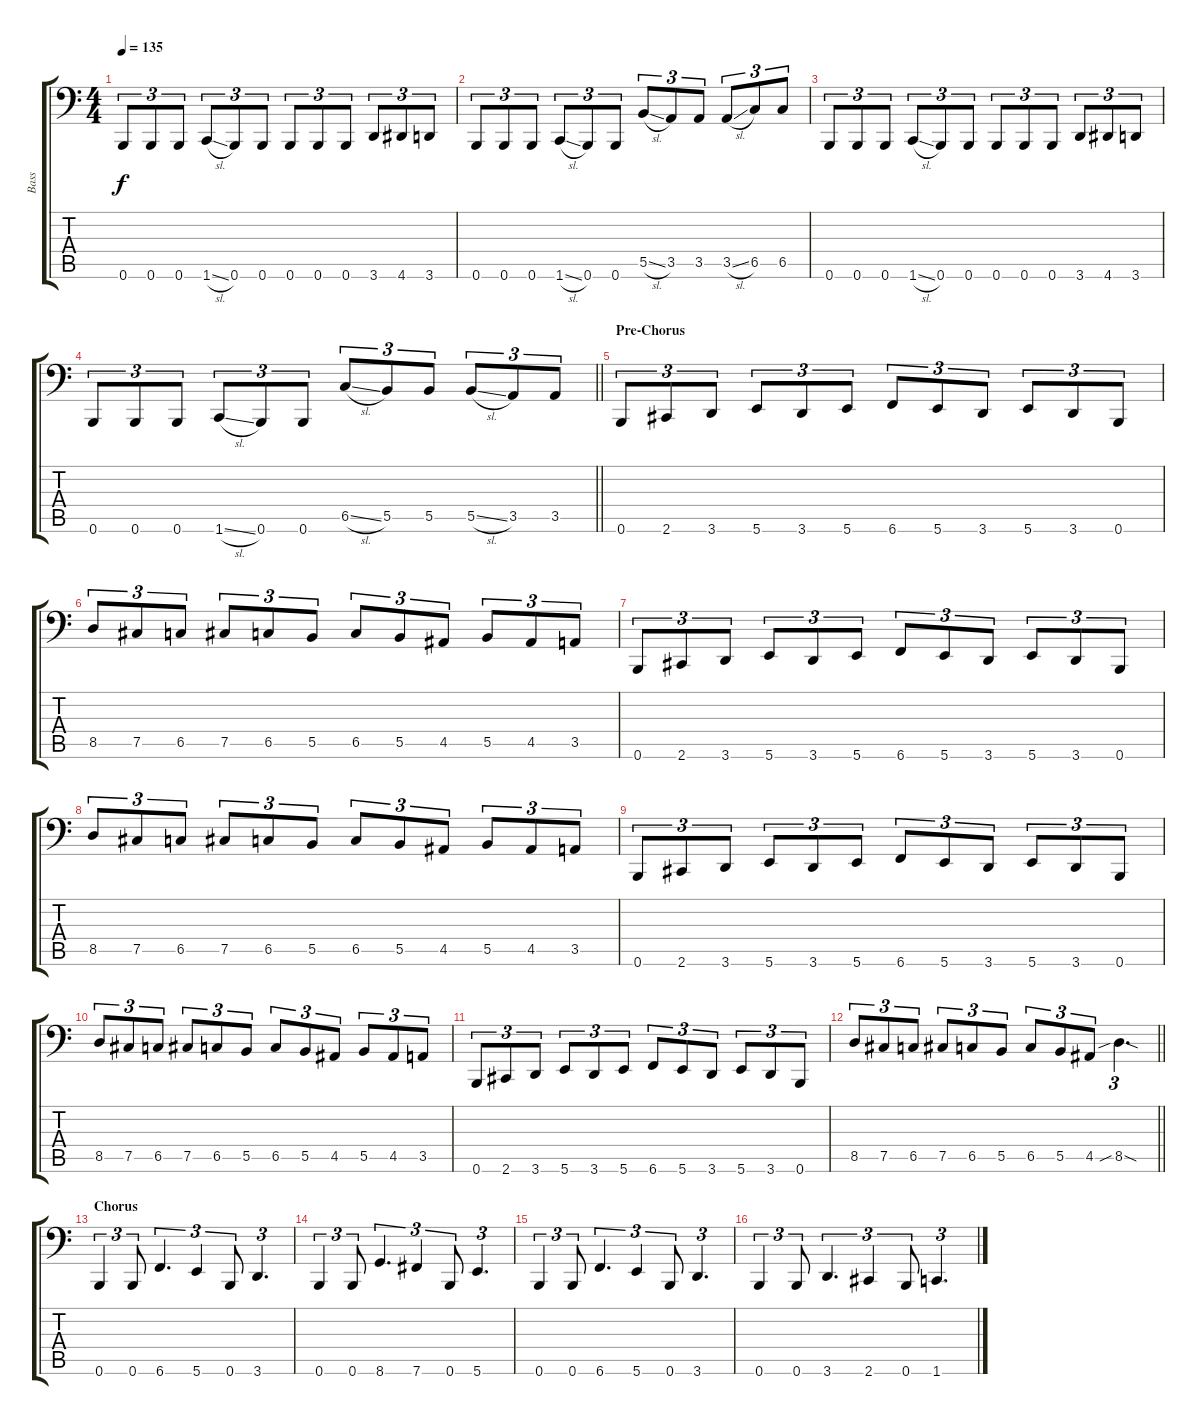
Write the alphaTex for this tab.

\track ("Bass" "Bass") {instrument electricbassfinger}
\staff {score tabs}
\tuning (Db3 Ab2 E2 B1 Gb1 B0) {hide}
\ts (4 4)
\tempo 135
\clef f4
\ks c
0.6.8{tu (3 2) dy f} 0.6.8{tu (3 2)} 0.6.8{tu (3 2)} 1.6{sl}.8{tu (3 2)} 0.6.8{tu (3 2)} 0.6.8{tu (3 2)} 0.6.8{tu (3 2)} 0.6.8{tu (3 2)} 0.6.8{tu (3 2)} 3.6.8{tu (3 2)} 4.6.8{tu (3 2)} 3.6.8{tu (3 2)} |
0.6.8{tu (3 2)} 0.6.8{tu (3 2)} 0.6.8{tu (3 2)} 1.6{sl}.8{tu (3 2)} 0.6.8{tu (3 2)} 0.6.8{tu (3 2)} 5.5{sl}.8{tu (3 2)} 3.5.8{tu (3 2)} 3.5.8{tu (3 2)} 3.5{sl}.8{tu (3 2)} 6.5.8{tu (3 2)} 6.5.8{tu (3 2)} |
0.6.8{tu (3 2)} 0.6.8{tu (3 2)} 0.6.8{tu (3 2)} 1.6{sl}.8{tu (3 2)} 0.6.8{tu (3 2)} 0.6.8{tu (3 2)} 0.6.8{tu (3 2)} 0.6.8{tu (3 2)} 0.6.8{tu (3 2)} 3.6.8{tu (3 2)} 4.6.8{tu (3 2)} 3.6.8{tu (3 2)} |
\barLineRight lightlight
0.6.8{tu (3 2)} 0.6.8{tu (3 2)} 0.6.8{tu (3 2)} 1.6{sl}.8{tu (3 2)} 0.6.8{tu (3 2)} 0.6.8{tu (3 2)} 6.5{sl}.8{tu (3 2)} 5.5.8{tu (3 2)} 5.5.8{tu (3 2)} 5.5{sl}.8{tu (3 2)} 3.5.8{tu (3 2)} 3.5.8{tu (3 2)} |
\section ("" "Pre-Chorus")
0.6.8{tu (3 2)} 2.6.8{tu (3 2)} 3.6.8{tu (3 2)} 5.6.8{tu (3 2)} 3.6.8{tu (3 2)} 5.6.8{tu (3 2)} 6.6.8{tu (3 2)} 5.6.8{tu (3 2)} 3.6.8{tu (3 2)} 5.6.8{tu (3 2)} 3.6.8{tu (3 2)} 0.6.8{tu (3 2)} |
8.5.8{tu (3 2)} 7.5.8{tu (3 2)} 6.5.8{tu (3 2)} 7.5.8{tu (3 2)} 6.5.8{tu (3 2)} 5.5.8{tu (3 2)} 6.5.8{tu (3 2)} 5.5.8{tu (3 2)} 4.5.8{tu (3 2)} 5.5.8{tu (3 2)} 4.5.8{tu (3 2)} 3.5.8{tu (3 2)} |
0.6.8{tu (3 2)} 2.6.8{tu (3 2)} 3.6.8{tu (3 2)} 5.6.8{tu (3 2)} 3.6.8{tu (3 2)} 5.6.8{tu (3 2)} 6.6.8{tu (3 2)} 5.6.8{tu (3 2)} 3.6.8{tu (3 2)} 5.6.8{tu (3 2)} 3.6.8{tu (3 2)} 0.6.8{tu (3 2)} |
8.5.8{tu (3 2)} 7.5.8{tu (3 2)} 6.5.8{tu (3 2)} 7.5.8{tu (3 2)} 6.5.8{tu (3 2)} 5.5.8{tu (3 2)} 6.5.8{tu (3 2)} 5.5.8{tu (3 2)} 4.5.8{tu (3 2)} 5.5.8{tu (3 2)} 4.5.8{tu (3 2)} 3.5.8{tu (3 2)} |
0.6.8{tu (3 2)} 2.6.8{tu (3 2)} 3.6.8{tu (3 2)} 5.6.8{tu (3 2)} 3.6.8{tu (3 2)} 5.6.8{tu (3 2)} 6.6.8{tu (3 2)} 5.6.8{tu (3 2)} 3.6.8{tu (3 2)} 5.6.8{tu (3 2)} 3.6.8{tu (3 2)} 0.6.8{tu (3 2)} |
8.5.8{tu (3 2)} 7.5.8{tu (3 2)} 6.5.8{tu (3 2)} 7.5.8{tu (3 2)} 6.5.8{tu (3 2)} 5.5.8{tu (3 2)} 6.5.8{tu (3 2)} 5.5.8{tu (3 2)} 4.5.8{tu (3 2)} 5.5.8{tu (3 2)} 4.5.8{tu (3 2)} 3.5.8{tu (3 2)} |
0.6.8{tu (3 2)} 2.6.8{tu (3 2)} 3.6.8{tu (3 2)} 5.6.8{tu (3 2)} 3.6.8{tu (3 2)} 5.6.8{tu (3 2)} 6.6.8{tu (3 2)} 5.6.8{tu (3 2)} 3.6.8{tu (3 2)} 5.6.8{tu (3 2)} 3.6.8{tu (3 2)} 0.6.8{tu (3 2)} |
\barLineRight lightlight
8.5.8{tu (3 2)} 7.5.8{tu (3 2)} 6.5.8{tu (3 2)} 7.5.8{tu (3 2)} 6.5.8{tu (3 2)} 5.5.8{tu (3 2)} 6.5.8{tu (3 2)} 5.5.8{tu (3 2)} 4.5.8{tu (3 2)} 8.5{sib sod}.4{d tu (3 2)} |
\section ("" "Chorus")
0.6.4{tu (3 2)} 0.6.8{tu (3 2)} 6.6.4{d tu (3 2)} 5.6.4{tu (3 2)} 0.6.8{tu (3 2)} 3.6.4{d tu (3 2)} |
0.6.4{tu (3 2)} 0.6.8{tu (3 2)} 8.6.4{d tu (3 2)} 7.6.4{tu (3 2)} 0.6.8{tu (3 2)} 5.6.4{d tu (3 2)} |
0.6.4{tu (3 2)} 0.6.8{tu (3 2)} 6.6.4{d tu (3 2)} 5.6.4{tu (3 2)} 0.6.8{tu (3 2)} 3.6.4{d tu (3 2)} |
0.6.4{tu (3 2)} 0.6.8{tu (3 2)} 3.6.4{d tu (3 2)} 2.6.4{tu (3 2)} 0.6.8{tu (3 2)} 1.6.4{d tu (3 2)}
